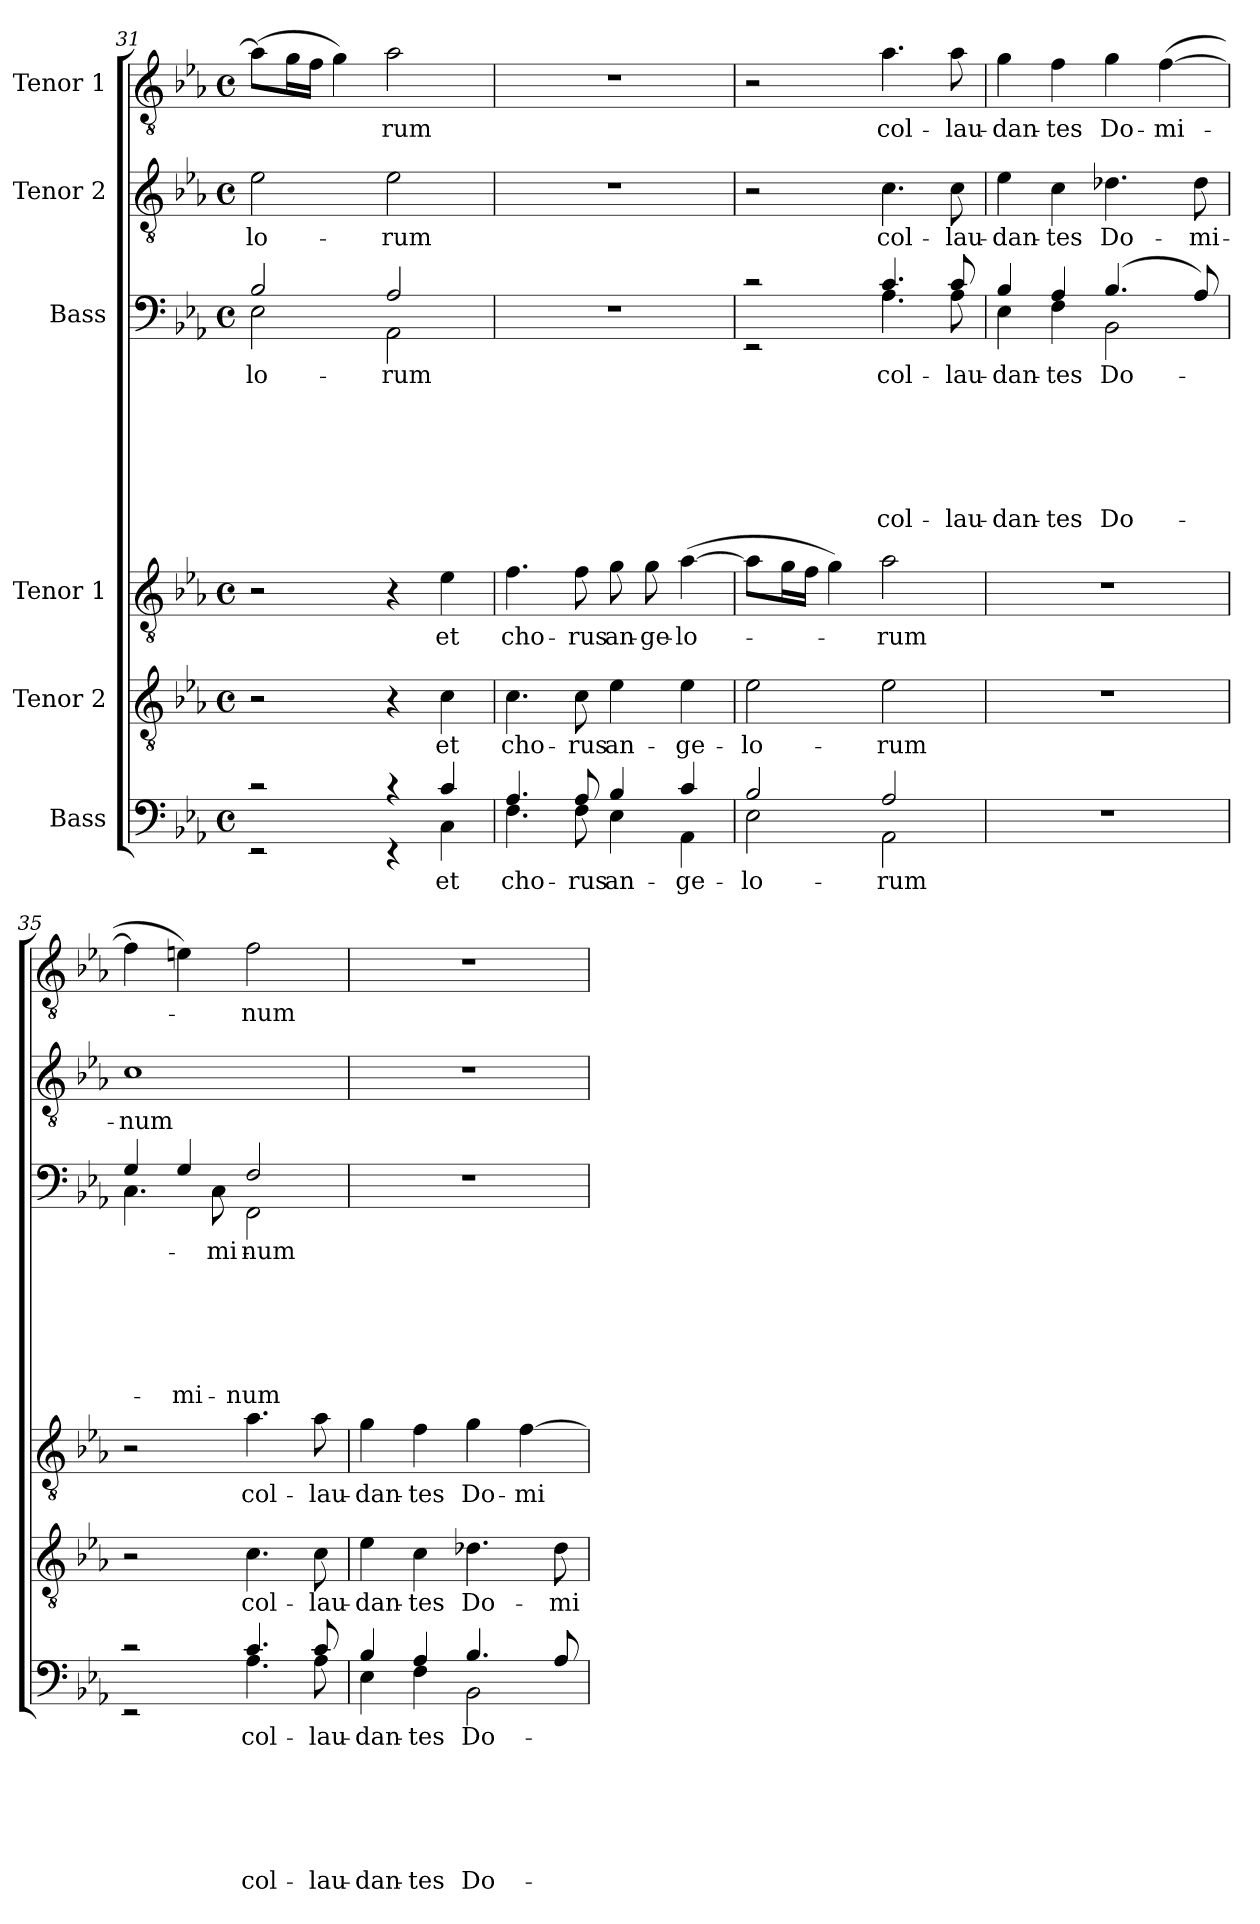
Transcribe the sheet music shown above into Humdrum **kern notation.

**kern	**text	**text	**text	**text	**text	**text	**text	**kern	**text	**kern	**text	**kern	**text	**text	**text	**text	**text	**text	**text	**kern	**text	**kern	**text
*part6	*part6	*part6	*part6	*part6	*part6	*part6	*part6	*part5	*part5	*part4	*part4	*part3	*part3	*part3	*part3	*part3	*part3	*part3	*part3	*part2	*part2	*part1	*part1
*staff6	*staff6	*staff6	*staff6	*staff6	*staff6	*staff6	*staff6	*staff5	*staff5	*staff4	*staff4	*staff3	*staff3	*staff3	*staff3	*staff3	*staff3	*staff3	*staff3	*staff2	*staff2	*staff1	*staff1
*I"Bass	*	*	*	*	*	*	*	*I"Tenor 2	*	*I"Tenor 1	*	*I"Bass	*	*	*	*	*	*	*	*I"Tenor 2	*	*I"Tenor 1	*
!!LO:LB:g=z
*clefF4	*	*	*	*	*	*	*	*clefGv2	*	*clefGv2	*	*clefF4	*	*	*	*	*	*	*	*clefGv2	*	*clefGv2	*
*k[b-e-a-]	*	*	*	*	*	*	*	*k[b-e-a-]	*	*k[b-e-a-]	*	*k[b-e-a-]	*	*	*	*	*	*	*	*k[b-e-a-]	*	*k[b-e-a-]	*
*E-:	*	*	*	*	*	*	*	*E-:	*	*E-:	*	*E-:	*	*	*	*	*	*	*	*E-:	*	*E-:	*
*M4/4	*	*	*	*	*	*	*	*M4/4	*	*M4/4	*	*M4/4	*	*	*	*	*	*	*	*M4/4	*	*M4/4	*
*met(c)	*	*	*	*	*	*	*	*met(c)	*	*met(c)	*	*met(c)	*	*	*	*	*	*	*	*met(c)	*	*met(c)	*
=31	=31	=31	=31	=31	=31	=31	=31	=31	=31	=31	=31	=31	=31	=31	=31	=31	=31	=31	=31	=31	=31	=31	=31
*^	*	*	*	*	*	*	*	*	*	*	*	*^	*	*	*	*	*	*	*	*	*	*	*
2rc	2rEE	.	.	.	.	.	.	.	2r	.	2r	.	2B-/	2E-\	-lo-	.	.	.	.	.	.	2e-\	-lo-	(8a-\L]	.
.	.	.	.	.	.	.	.	.	.	.	.	.	.	.	.	.	.	.	.	.	.	.	.	16g\L	.
.	.	.	.	.	.	.	.	.	.	.	.	.	.	.	.	.	.	.	.	.	.	.	.	16f\JJ	.
.	.	.	.	.	.	.	.	.	.	.	.	.	.	.	.	.	.	.	.	.	.	.	.	4g\)	.
4rc	4rEE	.	.	.	.	.	.	.	4r	.	4r	.	2A-/	2AA-\	-rum	.	.	.	.	.	.	2e-\	-rum	2a-\	-rum
4c/	4C\	et	.	.	.	.	.	.	4c\	et	4e-\	et	.	.	.	.	.	.	.	.	.	.	.	.	.
*	*	*	*	*	*	*	*	*	*	*	*	*	*v	*v	*	*	*	*	*	*	*	*	*	*	*
=32	=32	=32	=32	=32	=32	=32	=32	=32	=32	=32	=32	=32	=32	=32	=32	=32	=32	=32	=32	=32	=32	=32	=32	=32
4.A-/	4.F\	cho-	.	.	.	.	.	.	4.c\	cho-	4.f\	cho-	1r	.	.	.	.	.	.	.	1r	.	1r	.
8A-/	8F\	-rus	.	.	.	.	.	.	8c\	-rus	8f\	-rus	.	.	.	.	.	.	.	.	.	.	.	.
4B-/	4E-\	an-	.	.	.	.	.	.	4e-\	an-	8g\	an-	.	.	.	.	.	.	.	.	.	.	.	.
.	.	.	.	.	.	.	.	.	.	.	8g\	-ge-	.	.	.	.	.	.	.	.	.	.	.	.
4c/	4AA-\	-ge-	.	.	.	.	.	.	4e-\	-ge-	([4a-\	-lo-	.	.	.	.	.	.	.	.	.	.	.	.
=33	=33	=33	=33	=33	=33	=33	=33	=33	=33	=33	=33	=33	=33	=33	=33	=33	=33	=33	=33	=33	=33	=33	=33	=33
*	*	*	*	*	*	*	*	*	*	*	*	*	*^	*	*	*	*	*	*	*	*	*	*	*
2B-/	2E-\	-lo-	.	.	.	.	.	.	2e-\	-lo-	8a-\L]	.	2rc	2rEE	.	.	.	.	.	.	.	2r	.	2r	.
.	.	.	.	.	.	.	.	.	.	.	16g\L	.	.	.	.	.	.	.	.	.	.	.	.	.	.
.	.	.	.	.	.	.	.	.	.	.	16f\JJ	.	.	.	.	.	.	.	.	.	.	.	.	.	.
.	.	.	.	.	.	.	.	.	.	.	4g\)	.	.	.	.	.	.	.	.	.	.	.	.	.	.
2A-/	2AA-\	-rum	.	.	.	.	.	.	2e-\	-rum	2a-\	-rum	4.c/	4.A-\	col-	.	.	.	.	.	col-	4.c\	col-	4.a-\	col-
.	.	.	.	.	.	.	.	.	.	.	.	.	8c/	8A-\	-lau-	.	.	.	.	.	-lau-	8c\	-lau-	8a-\	-lau-
*v	*v	*	*	*	*	*	*	*	*	*	*	*	*	*	*	*	*	*	*	*	*	*	*	*	*
=34	=34	=34	=34	=34	=34	=34	=34	=34	=34	=34	=34	=34	=34	=34	=34	=34	=34	=34	=34	=34	=34	=34	=34	=34
1r	.	.	.	.	.	.	.	1r	.	1r	.	4B-/	4E-\	-dan-	.	.	.	.	.	-dan-	4e-\	-dan-	4g\	-dan-
.	.	.	.	.	.	.	.	.	.	.	.	4A-/	4F\	-tes	.	.	.	.	.	-tes	4c\	-tes	4f\	-tes
.	.	.	.	.	.	.	.	.	.	.	.	(4.B-/	2BB-\	Do-	.	.	.	.	.	Do-	4.d-X\	Do-	4g\	Do-
.	.	.	.	.	.	.	.	.	.	.	.	.	.	.	.	.	.	.	.	.	.	.	([4f\	-mi-
.	.	.	.	.	.	.	.	.	.	.	.	8A-/)	.	.	.	.	.	.	.	.	8d-\	-mi-	.	.
=35	=35	=35	=35	=35	=35	=35	=35	=35	=35	=35	=35	=35	=35	=35	=35	=35	=35	=35	=35	=35	=35	=35	=35	=35
*^	*	*	*	*	*	*	*	*	*	*	*	*	*	*	*	*	*	*	*	*	*	*	*	*
2rc	2rEE	.	.	.	.	.	.	.	2r	.	2r	.	4G/	4.C\	.	.	.	.	.	.	.	1c	-num	4f\]	.
.	.	.	.	.	.	.	.	.	.	.	.	.	4G/	.	.	.	.	.	.	.	-mi-	.	.	4en\)	.
.	.	.	.	.	.	.	.	.	.	.	.	.	.	8C\	-mi-	.	.	.	.	.	.	.	.	.	.
4.c/	4.A-\	col-	.	.	.	.	.	col-	4.c\	col-	4.a-\	col-	2F/	2FF\	-num	.	.	.	.	.	-num	.	.	2f\	-num
8c/	8A-\	-lau-	.	.	.	.	.	-lau-	8c\	-lau-	8a-\	-lau-	.	.	.	.	.	.	.	.	.	.	.	.	.
*	*	*	*	*	*	*	*	*	*	*	*	*	*v	*v	*	*	*	*	*	*	*	*	*	*	*
!!LO:PB:g=z
=36	=36	=36	=36	=36	=36	=36	=36	=36	=36	=36	=36	=36	=36	=36	=36	=36	=36	=36	=36	=36	=36	=36	=36	=36
4B-/	4E-\	-dan-	.	.	.	.	.	-dan-	4e-\	-dan-	4g\	-dan-	1r	.	.	.	.	.	.	.	1r	.	1r	.
4A-/	4F\	-tes	.	.	.	.	.	-tes	4c\	-tes	4f\	-tes	.	.	.	.	.	.	.	.	.	.	.	.
4.B-/	2BB-\	Do-	.	.	.	.	.	Do-	4.d-X\	Do-	4g\	Do-	.	.	.	.	.	.	.	.	.	.	.	.
.	.	.	.	.	.	.	.	.	.	.	[4f\	-mi-	.	.	.	.	.	.	.	.	.	.	.	.
8A-/	.	.	.	.	.	.	.	.	8d-\	-mi-	.	.	.	.	.	.	.	.	.	.	.	.	.	.
*v	*v	*	*	*	*	*	*	*	*	*	*	*	*	*	*	*	*	*	*	*	*	*	*	*
=	=	=	=	=	=	=	=	=	=	=	=	=	=	=	=	=	=	=	=	=	=	=	=
*-	*-	*-	*-	*-	*-	*-	*-	*-	*-	*-	*-	*-	*-	*-	*-	*-	*-	*-	*-	*-	*-	*-	*-
